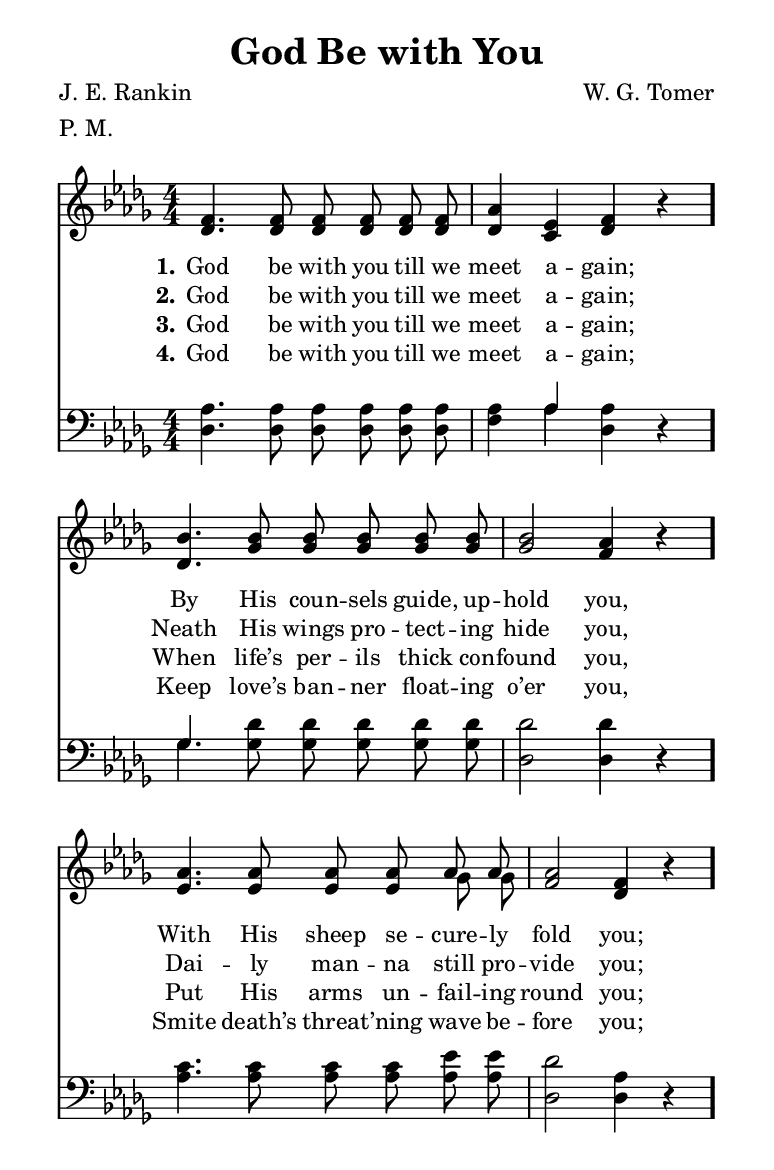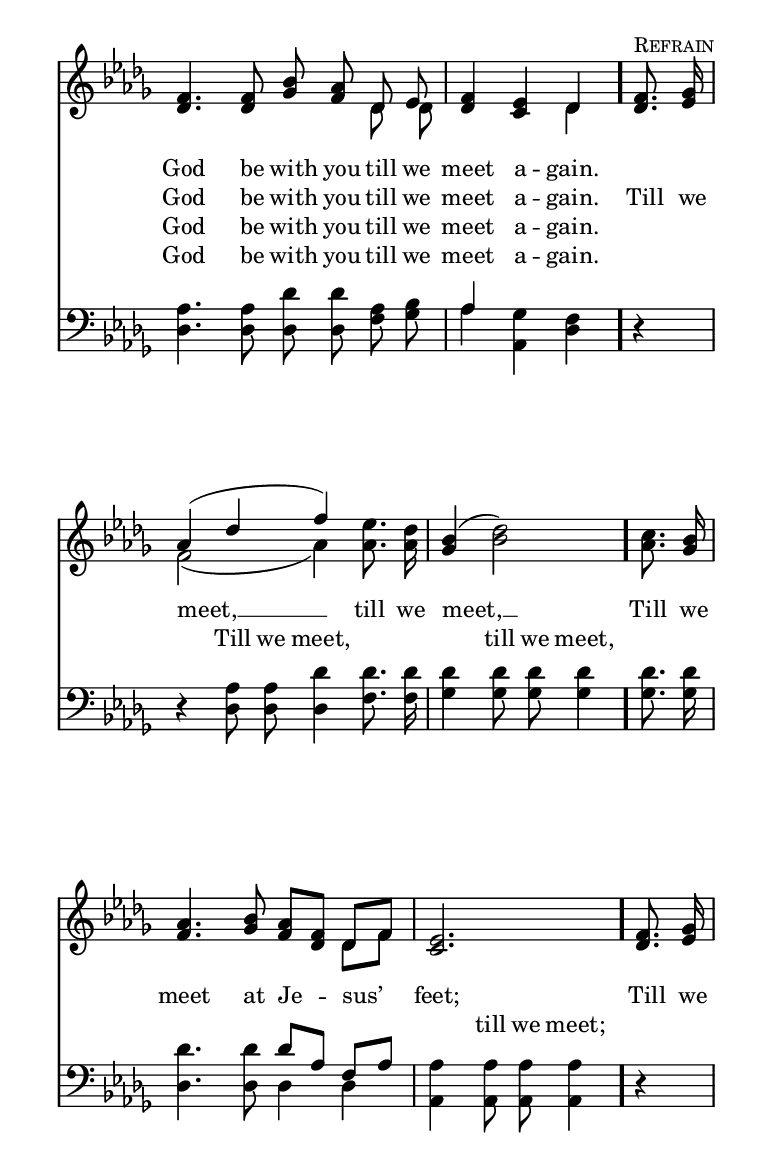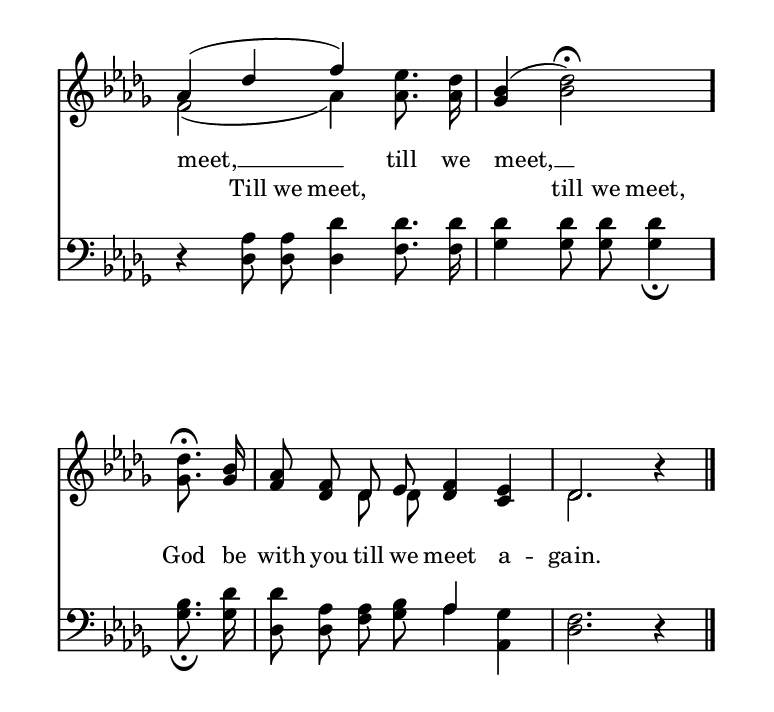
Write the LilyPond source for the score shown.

\include "common/global.ily"
\paper {
  \include "common/paper.ily"
  ragged-last-bottom = ##t
  page-count = #(cond (is-eogsized 2) (#t #f))
  system-count = #(cond (is-eogsized 7) (#t #f))
  systems-per-page = #(cond (is-eogsized 5) (#t #f))
}

\header{
  hymnnumber = "159"
  title = "God Be with You"
  tunename = ""
  meter = "P. M."
  poet = "J. E. Rankin"
  composer = "W. G. Tomer"
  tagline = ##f
}

ta = { \tempo 4=80 }
tb = { \tempo 4=40 }

global = {
  \include "common/overrides.ily"
  \override Staff.TimeSignature.style = #'numbered
  \time 4/4
  \override Score.MetronomeMark.transparent = ##t % hide all fermata changes too
  \ta
  \key des \major
  \autoBeamOff
}

notesSoprano = {
\global
\relative c' {

  f4. f8 f f f f | aes4 ees f r4 |
  bes4. bes8 bes bes bes bes | bes2 aes4 r4 |
  aes4. aes8 aes aes aes aes | aes2 f4 r4 |
  f4. f8 bes aes des, ees | f4 ees des

  << s^\markup { \small \caps "Refrain" }
  { f8. ges16 | aes4( des f) ees8. des16 | bes4( des2) } >>
  c8. bes16 | aes4. bes8 aes[ f] des[ f] | ees2.
  f8. ges16 | aes4( des f) ees8. des16 | bes4( des2) \fermata
  des8. \fermata bes16 | aes8 f des ees f4 ees | des2. r4

  \bar "|."

}
}

notesAlto = {
\global
\relative e' {

  des4. des8 des des des des | des4 c des r |
  des4. ges8 ges ges ges ges | ges2 f4 r |
  ees4. ees8 ees ees ges ges | f2 des4 r |
  des4. des8 ges f des des | des4 c des

  des8. ees16 | f2( aes4) aes8. aes16 | ges4( bes2)
  aes8. ges16 | f4. ges8 f[ des] des[ f] | c2.
  des8. ees16 | f2( aes4) aes8. aes16 | ges4( bes2)
  ges8. ges16 | f8 des des des des4 c | des2. r4

}
}

notesTenor = {
\global
\relative a {

  aes4. aes8 aes aes aes aes | aes4 aes aes r |
  ges4. des'8 des des des des | des2 des4 r |
  c4. c8 c c ees ees | des2 aes4 r |
  aes4. aes8 des des aes bes | aes4 ges f

  r4 | r4 aes8 aes des4 des8. des16 | des4 des8 des des4
  des8. des16 | des4. des8 des[ aes] f[ aes] | aes4 aes8 aes8 aes4
  r4 | r4 aes8 aes des4 des8. des16 | des4 des8 des des4
  bes8. des16 | des8 aes aes bes aes4 ges | f2. r4

}
}

notesBass = {
\global
\relative f {

  des4. des8 des des des des | f4 aes des, r |
  ges4. ges8 ges ges ges ges | des2 des4 r |
  aes'4. aes8 aes aes aes aes | des,2 des4 r |
  des4. des8 des des f ges | aes4 aes, des

  r4 | r des8 des des4 f8. f16 | ges4 ges8 ges ges4
  ges8. ges16 | des4. des8 des4 des | aes4 aes8 aes aes4 r4 |
  r4 des8 des des4 f8. f16 | ges4 ges8 ges \tb ges4_\fermata
  ges8._\fermata \ta ges16 | des8 des f ges aes4 aes, | des2. r4

}
}

Refrain = \lyricmode {

Till we meet, __ till we meet, __  \bar "."
Till we meet at Je -- sus’ feet; \bar "."
Till we meet, __ till we meet, __ \bar "."
God be with you till we meet a -- gain. \bar "."

}

wordsA = \lyricmode {
\set stanza = "1."

God be with you till we meet a -- gain; \bar "."
By His coun -- sels guide, up -- hold you, \bar "."
With His sheep se -- cure -- ly fold you; \bar "."
God be with you till we meet a -- gain. \bar "."

}

wordsB = \lyricmode {
\set stanza = "2."

God be with you till we meet a -- gain;
Neath His wings pro -- tect -- ing hide you,
Dai -- ly man -- na still pro -- vide you;
God be with you till we meet a -- gain.

\Refrain

}

wordsC = \lyricmode {
\set stanza = "3."

God be with you till we meet a -- gain;
When life’s per -- ils thick con -- found you,
Put His arms un -- fail -- ing round you;
God be with you till we meet a -- gain.

}

wordsD = \lyricmode {
\set stanza = "4."

God be with you till we meet a -- gain;
Keep love’s ban -- ner float -- ing o’er you,
Smite death’s threat -- ’ning wave be -- fore you;
God be with you till we meet a -- gain.

}

underWords = \lyricmode {

{ \repeat unfold 34 { \skip 4 } }
Till we meet,
{ \repeat unfold 3 { \skip 4 } }
till we meet,
{ \repeat unfold 7 { \skip 4 } }
till we meet;
Till we meet,
{ \repeat unfold 3 { \skip 4 } }
till we meet,

}

\score {
  \context ChoirStaff <<
    \context Staff = upper <<
      \set Staff.autoBeaming = ##f
      \set ChoirStaff.systemStartDelimiter = #'SystemStartBar
      \set ChoirStaff.printPartCombineTexts = ##f
      \partcombine #'(2 . 9) \notesSoprano \notesAlto
      \context NullVoice = sopranos { \voiceOne << \notesSoprano >> }
      \context NullVoice = altos { \voiceTwo << \notesAlto >> }
      \context Lyrics = one   \lyricsto sopranos \wordsA
      \context Lyrics = two   \lyricsto sopranos \wordsB
      \context Lyrics = three \lyricsto sopranos \wordsC
      \context Lyrics = four  \lyricsto sopranos \wordsD
    >>
    \context Staff = men <<
      \set Staff.autoBeaming = ##f
      \clef bass
      \set ChoirStaff.printPartCombineTexts = ##f
      \partcombine #'(2 . 9) \notesTenor \notesBass
      \context NullVoice = tenors { \voiceOne << \notesTenor >> }
      \context NullVoice = basses { \voiceTwo << \notesBass >> }
    >>
    \context Lyrics = three \lyricsto tenors \underWords
  >>
  \layout {
    \include "common/layout.ily"
  }
  \midi{
    \include "common/midi.ily"
  }
}

\version "2.19.49"  % necessary for upgrading to future LilyPond versions.

% vi:set et ts=2 sw=2 ai nocindent syntax=lilypond:
